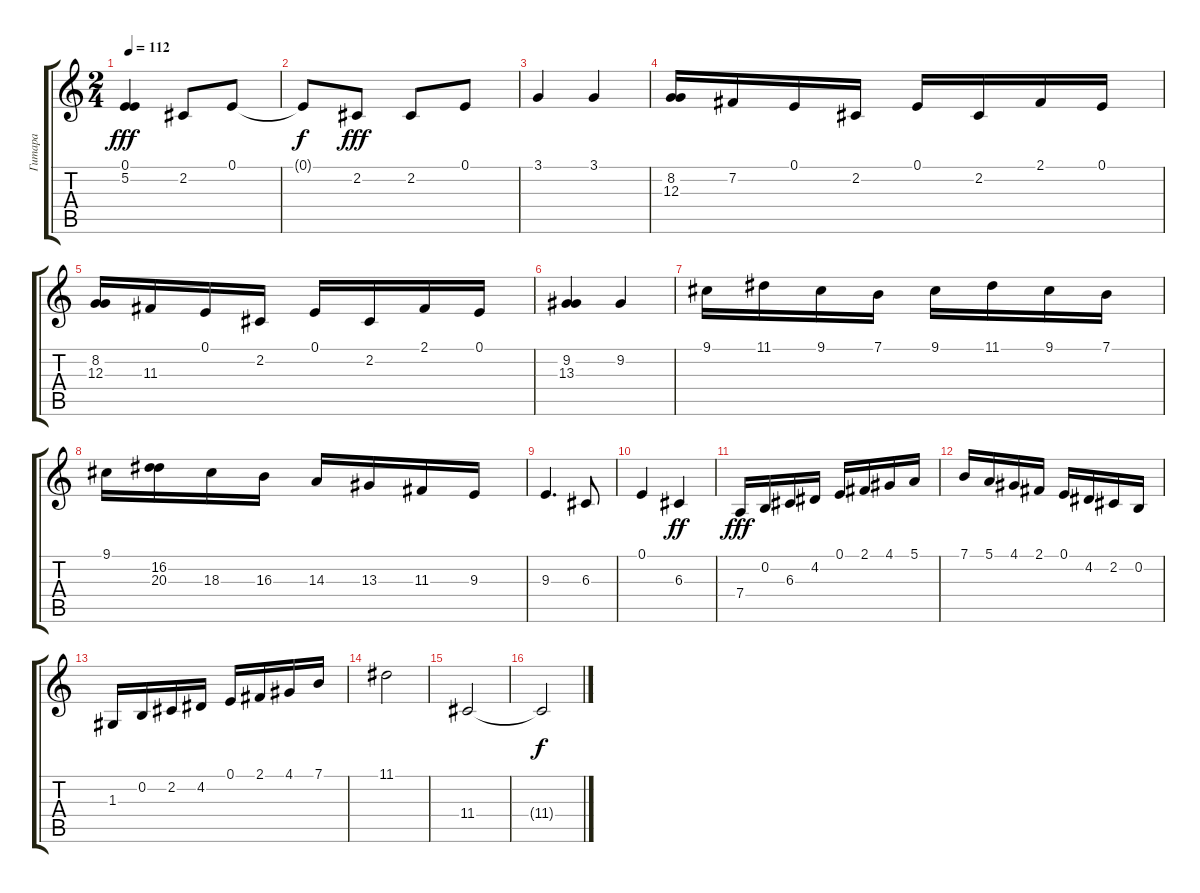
\track ("Гитара" "Гитара") {instrument fx8scifi}
\staff {score tabs}
\tuning (E4 B3 G3 D3 A2 E2) {hide}
\ts (2 4)
\tempo 112
\clef g2
\ks c
(0.1 5.2).4{dy fff} 2.2.8 0.1.8 |
0.1{t}.8{dy f} 2.2.8{dy fff} 2.2.8 0.1.8 |
3.1.4 3.1.4 |
(8.2 12.3).16 7.2.16 0.1.16 2.2.16 0.1.16 2.2.16 2.1.16 0.1.16 |
(8.2 12.3).16 11.3.16 0.1.16 2.2.16 0.1.16 2.2.16 2.1.16 0.1.16 |
(9.2 13.3).4 9.2.4 |
9.1.16 11.1.16 9.1.16 7.1.16 9.1.16 11.1.16 9.1.16 7.1.16 |
9.1.16 (16.2 20.3).16 18.3.16 16.3.16 14.3.16 13.3.16 11.3.16 9.3.16 |
9.3.4{d} 6.3.8 |
0.1.4 6.3.4{dy ff} |
7.4.16{dy fff} 0.2.16 6.3.16 4.2.16 0.1.16 2.1.16 4.1.16 5.1.16 |
7.1.16 5.1.16 4.1.16 2.1.16 0.1.16 4.2.16 2.2.16 0.2.16 |
1.3.16 0.2.16 2.2.16 4.2.16 0.1.16 2.1.16 4.1.16 7.1.16 |
11.1.2 |
11.4.2 |
11.4{t}.2{dy f}
